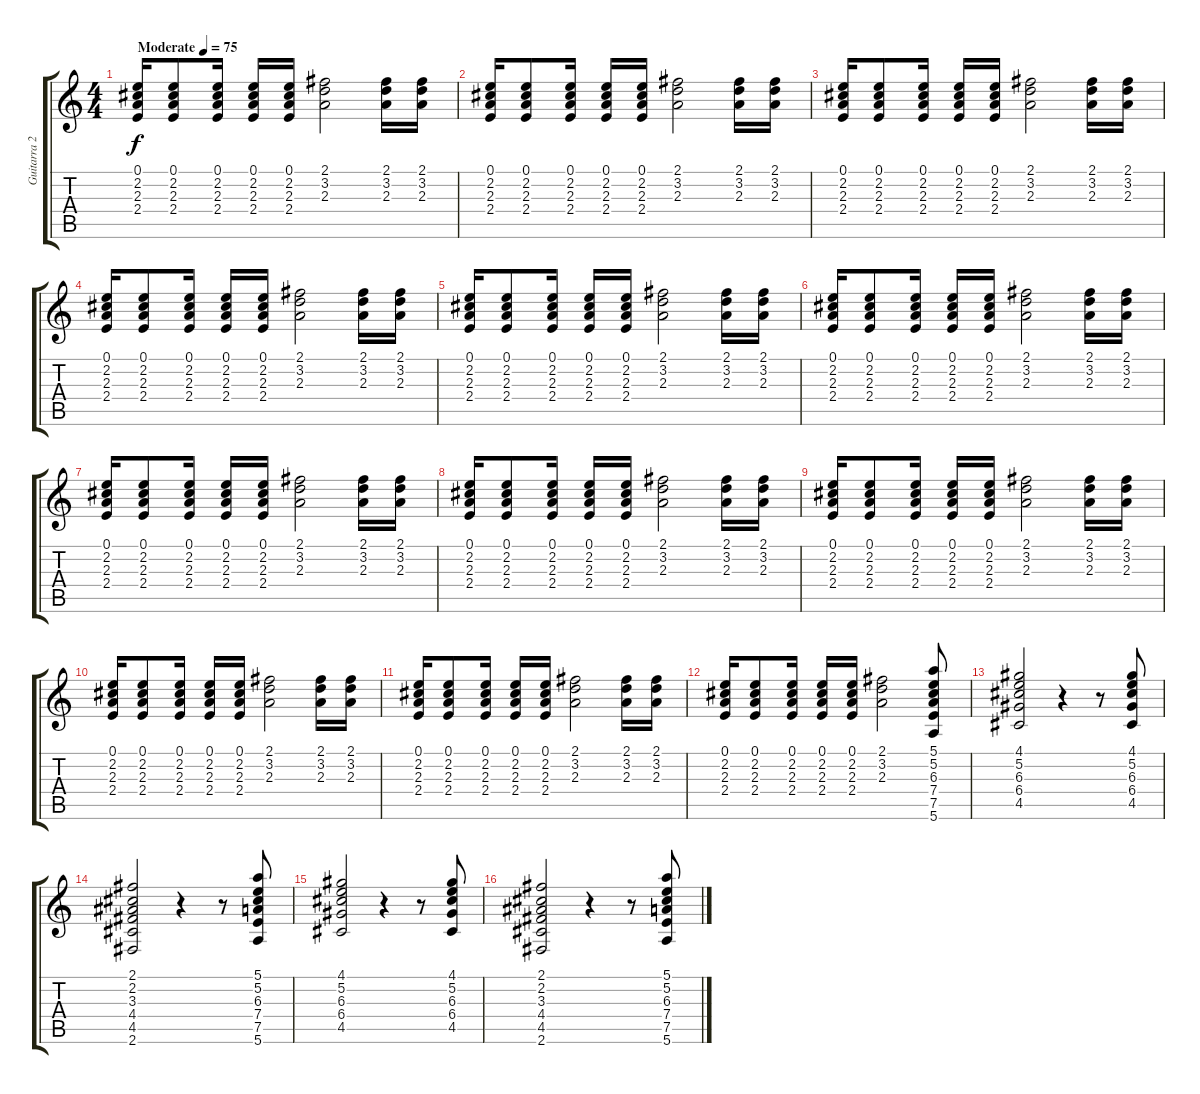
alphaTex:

\track ("Guitarra 2" "Guitarra 2") {instrument overdrivenguitar}
\staff {score tabs}
\tuning (E4 B3 G3 D3 A2 E2) {hide}
\ts (4 4)
\tempo (75 "Moderate")
\clef g2
\ks c
(0.1 2.2 2.3 2.4).16{dy f instrument overdrivenguitar} (0.1 2.2 2.3 2.4).8 (0.1 2.2 2.3 2.4).16 (0.1 2.2 2.3 2.4).16 (0.1 2.2 2.3 2.4).16 (2.1 3.2 2.3).2 (2.1 3.2 2.3).16 (2.1 3.2 2.3).16 |
(0.1 2.2 2.3 2.4).16 (0.1 2.2 2.3 2.4).8 (0.1 2.2 2.3 2.4).16 (0.1 2.2 2.3 2.4).16 (0.1 2.2 2.3 2.4).16 (2.1 3.2 2.3).2 (2.1 3.2 2.3).16 (2.1 3.2 2.3).16 |
(0.1 2.2 2.3 2.4).16 (0.1 2.2 2.3 2.4).8 (0.1 2.2 2.3 2.4).16 (0.1 2.2 2.3 2.4).16 (0.1 2.2 2.3 2.4).16 (2.1 3.2 2.3).2 (2.1 3.2 2.3).16 (2.1 3.2 2.3).16 |
(0.1 2.2 2.3 2.4).16 (0.1 2.2 2.3 2.4).8 (0.1 2.2 2.3 2.4).16 (0.1 2.2 2.3 2.4).16 (0.1 2.2 2.3 2.4).16 (2.1 3.2 2.3).2 (2.1 3.2 2.3).16 (2.1 3.2 2.3).16 |
(0.1 2.2 2.3 2.4).16 (0.1 2.2 2.3 2.4).8 (0.1 2.2 2.3 2.4).16 (0.1 2.2 2.3 2.4).16 (0.1 2.2 2.3 2.4).16 (2.1 3.2 2.3).2 (2.1 3.2 2.3).16 (2.1 3.2 2.3).16 |
(0.1 2.2 2.3 2.4).16 (0.1 2.2 2.3 2.4).8 (0.1 2.2 2.3 2.4).16 (0.1 2.2 2.3 2.4).16 (0.1 2.2 2.3 2.4).16 (2.1 3.2 2.3).2 (2.1 3.2 2.3).16 (2.1 3.2 2.3).16 |
(0.1 2.2 2.3 2.4).16 (0.1 2.2 2.3 2.4).8 (0.1 2.2 2.3 2.4).16 (0.1 2.2 2.3 2.4).16 (0.1 2.2 2.3 2.4).16 (2.1 3.2 2.3).2 (2.1 3.2 2.3).16 (2.1 3.2 2.3).16 |
(0.1 2.2 2.3 2.4).16 (0.1 2.2 2.3 2.4).8 (0.1 2.2 2.3 2.4).16 (0.1 2.2 2.3 2.4).16 (0.1 2.2 2.3 2.4).16 (2.1 3.2 2.3).2 (2.1 3.2 2.3).16 (2.1 3.2 2.3).16 |
(0.1 2.2 2.3 2.4).16 (0.1 2.2 2.3 2.4).8 (0.1 2.2 2.3 2.4).16 (0.1 2.2 2.3 2.4).16 (0.1 2.2 2.3 2.4).16 (2.1 3.2 2.3).2 (2.1 3.2 2.3).16 (2.1 3.2 2.3).16 |
(0.1 2.2 2.3 2.4).16 (0.1 2.2 2.3 2.4).8 (0.1 2.2 2.3 2.4).16 (0.1 2.2 2.3 2.4).16 (0.1 2.2 2.3 2.4).16 (2.1 3.2 2.3).2 (2.1 3.2 2.3).16 (2.1 3.2 2.3).16 |
(0.1 2.2 2.3 2.4).16 (0.1 2.2 2.3 2.4).8 (0.1 2.2 2.3 2.4).16 (0.1 2.2 2.3 2.4).16 (0.1 2.2 2.3 2.4).16 (2.1 3.2 2.3).2 (2.1 3.2 2.3).16 (2.1 3.2 2.3).16 |
(0.1 2.2 2.3 2.4).16 (0.1 2.2 2.3 2.4).8 (0.1 2.2 2.3 2.4).16 (0.1 2.2 2.3 2.4).16 (0.1 2.2 2.3 2.4).16 (2.1 3.2 2.3).2 (5.1 5.2 6.3 7.4 7.5 5.6).8 |
(4.1 5.2 6.3 6.4 4.5).2 r.4 r.8 (4.1 5.2 6.3 6.4 4.5).8 |
(2.1 2.2 3.3 4.4 4.5 2.6).2 r.4 r.8 (5.1 5.2 6.3 7.4 7.5 5.6).8 |
(4.1 5.2 6.3 6.4 4.5).2 r.4 r.8 (4.1 5.2 6.3 6.4 4.5).8 |
(2.1 2.2 3.3 4.4 4.5 2.6).2 r.4 r.8 (5.1 5.2 6.3 7.4 7.5 5.6).8
